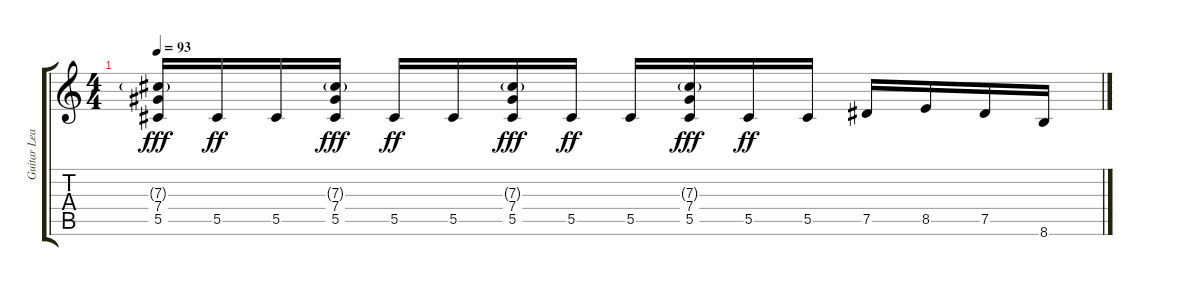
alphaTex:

\track ("Guitar Lead 1 (Solo)" "Guitar Lea") {instrument distortionguitar}
\staff {score tabs}
\tuning (Eb4 Bb3 Gb3 Db3 Ab2 Eb2) {hide}
\ts (4 4)
\tempo 93
\clef g2
\ks c
(7.3{g} 7.4 5.5).16{dy fff} 5.5.16{dy ff} 5.5.16 (7.3{g} 7.4 5.5).16{dy fff} 5.5.16{dy ff} 5.5.16 (7.3{g} 7.4 5.5).16{dy fff} 5.5.16{dy ff} 5.5.16 (7.3{g} 7.4 5.5).16{dy fff} 5.5.16{dy ff} 5.5.16 7.5.16 8.5.16 7.5.16 8.6.16
